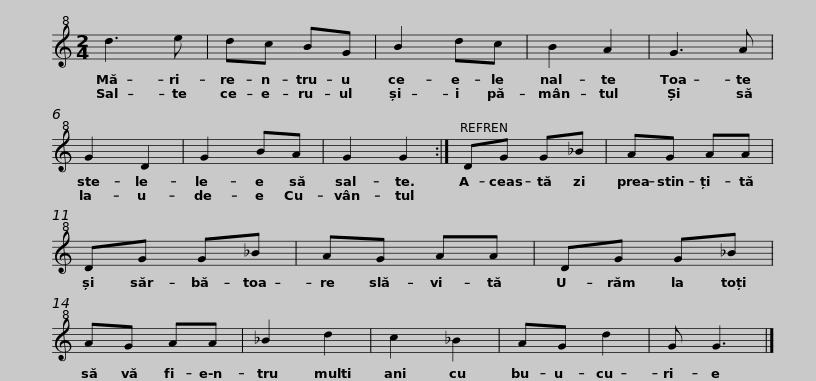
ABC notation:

X:1
L:1/8
M:2/4
I:linebreak $
K:C
V:1 treble+8
V:1
 d3 e | dc BG | B2 dc | B2 A2 | G3 A | %5
 G2 D2 | G2 BA | G2 G2 :|$ DG G_B | AG AA | %10
 DG G_B | AG AA |$ DG G_B | AG AA | _B2 d2 | %15
 c2 _B2 | AG d2 | G G3 |] %18
